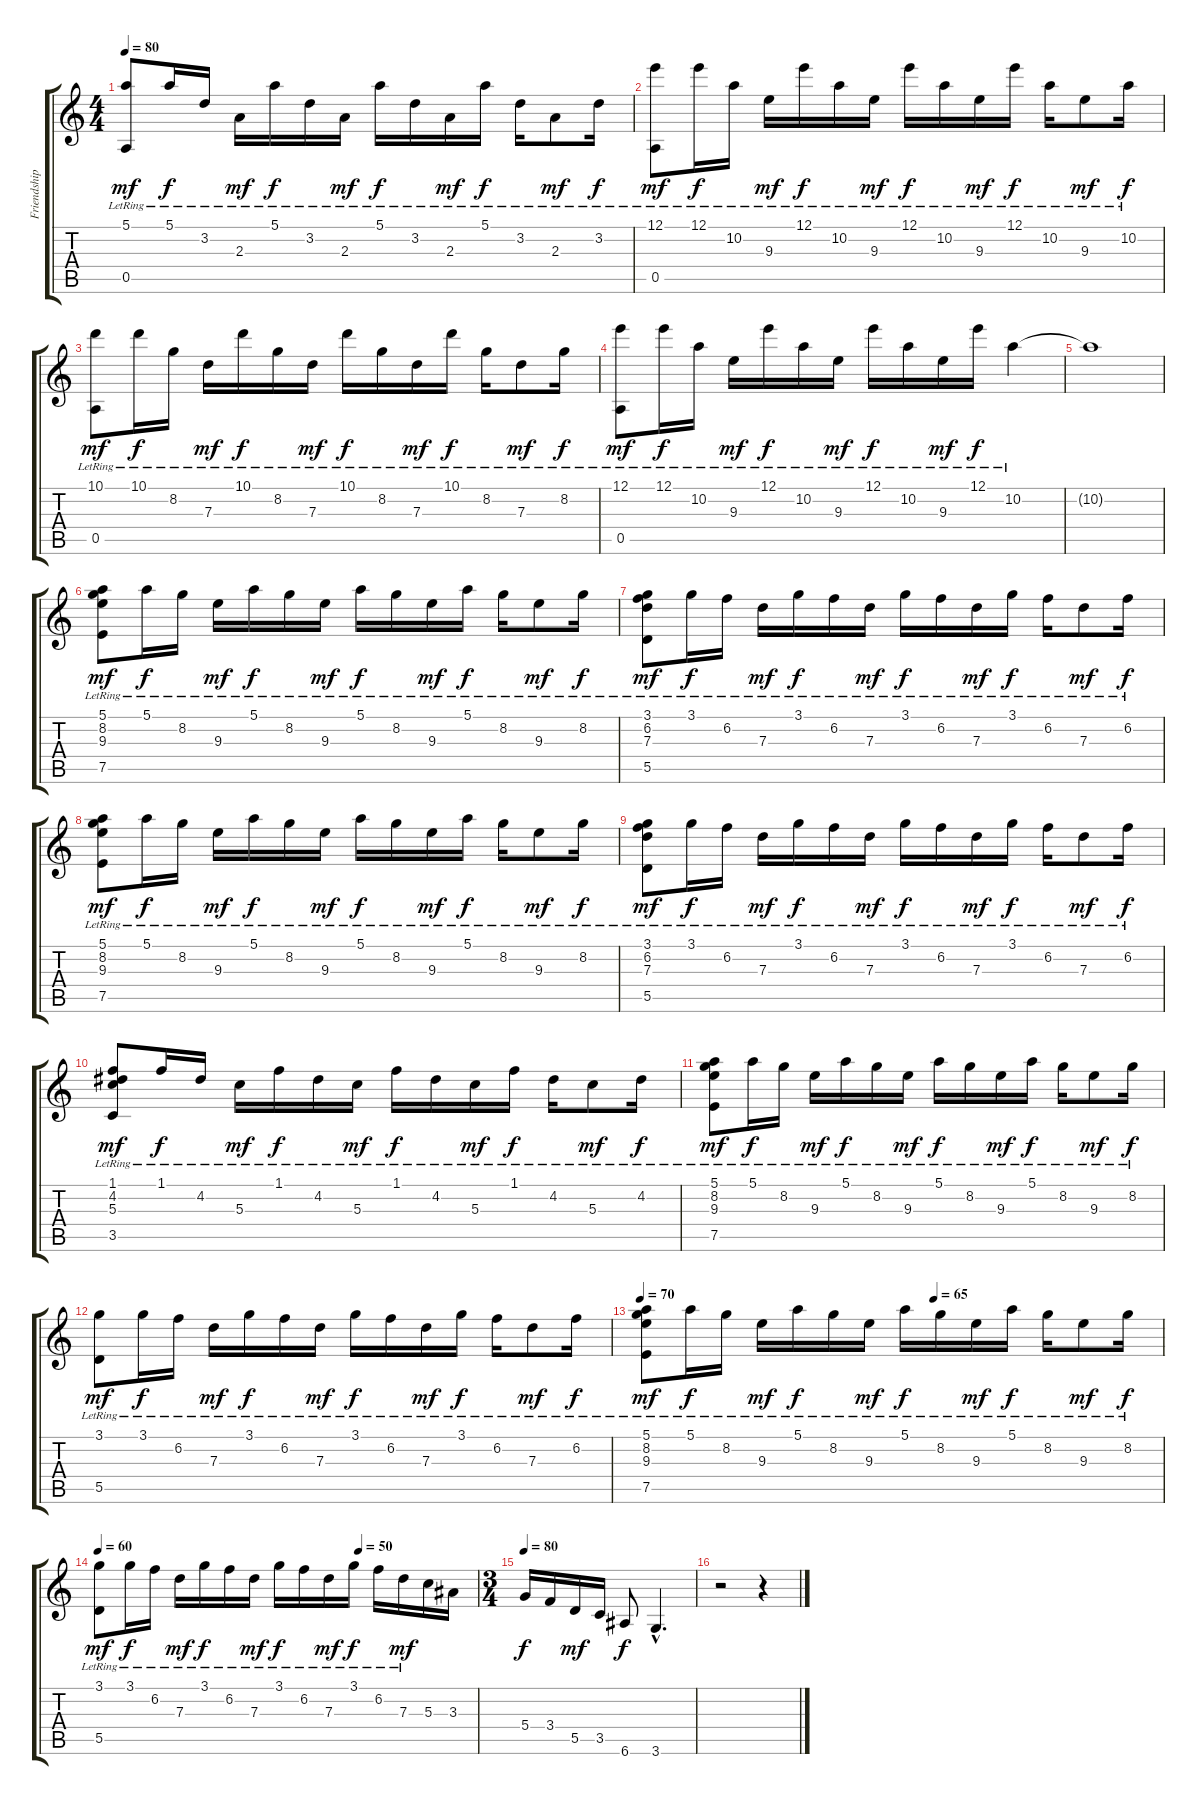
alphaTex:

\track ("Friendship" "Friendship") {instrument acousticguitarnylon}
\staff {score tabs}
\tuning (E4 B3 G3 D3 A2 E2) {hide}
\ts (4 4)
\tempo 80
\clef g2
\ks c
(5.1 0.5{lr}).8{dy mf} 5.1{lr}.16{dy f} 3.2{lr}.16 2.3{lr}.16{dy mf} 5.1{lr}.16{dy f} 3.2{lr}.16 2.3{lr}.16{dy mf} 5.1{lr}.16{dy f} 3.2{lr}.16 2.3{lr}.16{dy mf} 5.1{lr}.16{dy f} 3.2{lr}.16 2.3{lr}.8{dy mf} 3.2{lr}.16{dy f} |
(12.1 0.5{lr}).8{dy mf} 12.1{lr}.16{dy f} 10.2{lr}.16 9.3{lr}.16{dy mf} 12.1{lr}.16{dy f} 10.2{lr}.16 9.3{lr}.16{dy mf} 12.1{lr}.16{dy f} 10.2{lr}.16 9.3{lr}.16{dy mf} 12.1{lr}.16{dy f} 10.2{lr}.16 9.3{lr}.8{dy mf} 10.2{lr}.16{dy f} |
(10.1 0.5{lr}).8{dy mf} 10.1{lr}.16{dy f} 8.2{lr}.16 7.3{lr}.16{dy mf} 10.1{lr}.16{dy f} 8.2{lr}.16 7.3{lr}.16{dy mf} 10.1{lr}.16{dy f} 8.2{lr}.16 7.3{lr}.16{dy mf} 10.1{lr}.16{dy f} 8.2{lr}.16 7.3{lr}.8{dy mf} 8.2{lr}.16{dy f} |
(12.1 0.5{lr}).8{dy mf} 12.1{lr}.16{dy f} 10.2{lr}.16 9.3{lr}.16{dy mf} 12.1{lr}.16{dy f} 10.2{lr}.16 9.3{lr}.16{dy mf} 12.1{lr}.16{dy f} 10.2{lr}.16 9.3{lr}.16{dy mf} 12.1{lr}.16{dy f} 10.2{lr}.4 |
10.2{t}.1 |
(5.1 8.2 9.3 7.5{lr}).8{dy mf} 5.1{lr}.16{dy f} 8.2{lr}.16 9.3{lr}.16{dy mf} 5.1{lr}.16{dy f} 8.2{lr}.16 9.3{lr}.16{dy mf} 5.1{lr}.16{dy f} 8.2{lr}.16 9.3{lr}.16{dy mf} 5.1{lr}.16{dy f} 8.2{lr}.16 9.3{lr}.8{dy mf} 8.2{lr}.16{dy f} |
(3.1 6.2 7.3 5.5{lr}).8{dy mf} 3.1{lr}.16{dy f} 6.2{lr}.16 7.3{lr}.16{dy mf} 3.1{lr}.16{dy f} 6.2{lr}.16 7.3{lr}.16{dy mf} 3.1{lr}.16{dy f} 6.2{lr}.16 7.3{lr}.16{dy mf} 3.1{lr}.16{dy f} 6.2{lr}.16 7.3{lr}.8{dy mf} 6.2{lr}.16{dy f} |
(5.1 8.2 9.3 7.5{lr}).8{dy mf} 5.1{lr}.16{dy f} 8.2{lr}.16 9.3{lr}.16{dy mf} 5.1{lr}.16{dy f} 8.2{lr}.16 9.3{lr}.16{dy mf} 5.1{lr}.16{dy f} 8.2{lr}.16 9.3{lr}.16{dy mf} 5.1{lr}.16{dy f} 8.2{lr}.16 9.3{lr}.8{dy mf} 8.2{lr}.16{dy f} |
(3.1 6.2 7.3 5.5{lr}).8{dy mf} 3.1{lr}.16{dy f} 6.2{lr}.16 7.3{lr}.16{dy mf} 3.1{lr}.16{dy f} 6.2{lr}.16 7.3{lr}.16{dy mf} 3.1{lr}.16{dy f} 6.2{lr}.16 7.3{lr}.16{dy mf} 3.1{lr}.16{dy f} 6.2{lr}.16 7.3{lr}.8{dy mf} 6.2{lr}.16{dy f} |
(1.1 4.2 5.3 3.5{lr}).8{dy mf} 1.1{lr}.16{dy f} 4.2{lr}.16 5.3{lr}.16{dy mf} 1.1{lr}.16{dy f} 4.2{lr}.16 5.3{lr}.16{dy mf} 1.1{lr}.16{dy f} 4.2{lr}.16 5.3{lr}.16{dy mf} 1.1{lr}.16{dy f} 4.2{lr}.16 5.3{lr}.8{dy mf} 4.2{lr}.16{dy f} |
(5.1 8.2 9.3 7.5{lr}).8{dy mf} 5.1{lr}.16{dy f} 8.2{lr}.16 9.3{lr}.16{dy mf} 5.1{lr}.16{dy f} 8.2{lr}.16 9.3{lr}.16{dy mf} 5.1{lr}.16{dy f} 8.2{lr}.16 9.3{lr}.16{dy mf} 5.1{lr}.16{dy f} 8.2{lr}.16 9.3{lr}.8{dy mf} 8.2{lr}.16{dy f} |
(3.1 5.5{lr}).8{dy mf} 3.1{lr}.16{dy f} 6.2{lr}.16 7.3{lr}.16{dy mf} 3.1{lr}.16{dy f} 6.2{lr}.16 7.3{lr}.16{dy mf} 3.1{lr}.16{dy f} 6.2{lr}.16 7.3{lr}.16{dy mf} 3.1{lr}.16{dy f} 6.2{lr}.16 7.3{lr}.8{dy mf} 6.2{lr}.16{dy f} |
\tempo 70
\tempo (65 0.5625)
(5.1 8.2 9.3 7.5{lr}).8{dy mf volume 9} 5.1{lr}.16{dy f} 8.2{lr}.16 9.3{lr}.16{dy mf} 5.1{lr}.16{dy f} 8.2{lr}.16 9.3{lr}.16{dy mf} 5.1{lr}.16{dy f} 8.2{lr}.16 9.3{lr}.16{dy mf} 5.1{lr}.16{dy f} 8.2{lr}.16 9.3{lr}.8{dy mf} 8.2{lr}.16{dy f} |
\tempo 60
\tempo (50 0.6875)
(3.1 5.5{lr}).8{dy mf} 3.1{lr}.16{dy f} 6.2{lr}.16 7.3{lr}.16{dy mf} 3.1{lr}.16{dy f} 6.2{lr}.16 7.3{lr}.16{dy mf} 3.1{lr}.16{dy f} 6.2{lr}.16 7.3{lr}.16{dy mf} 3.1{lr}.16{dy f} 6.2{lr}.16 7.3{lr}.16{dy mf} 5.3.16 3.3.16 |
\ts (3 4)
\tempo 80
5.4.16{dy f} 3.4.16 5.5.16{dy mf} 3.5.16 6.6.8{dy f} 3.6{hac}.4{d} |
r.2 r.4
